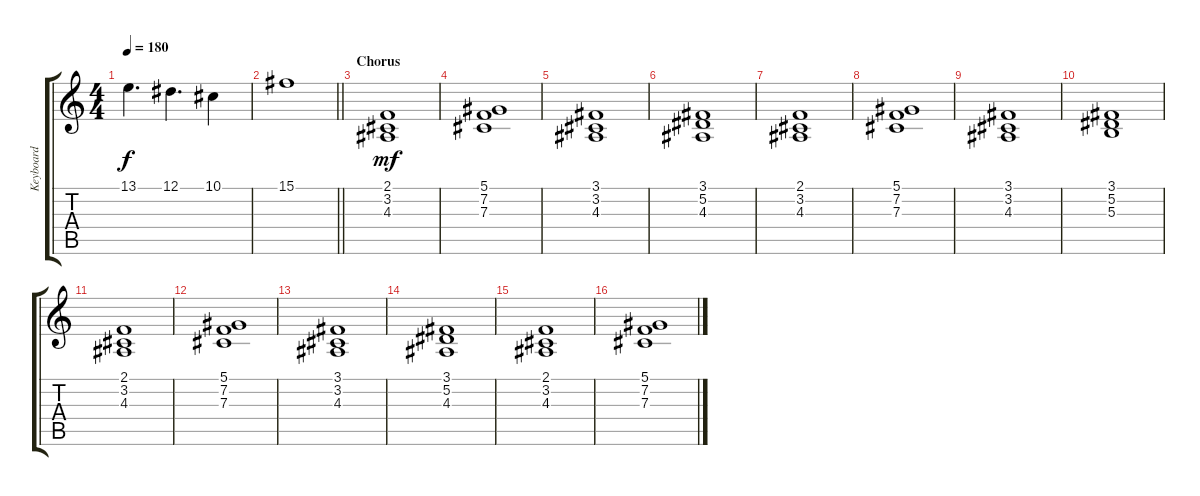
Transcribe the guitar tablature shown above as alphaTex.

\track ("Keyboard" "Keyboard") {instrument stringensemble1}
\staff {score tabs}
\tuning (Eb4 Bb3 Gb3 Db3 Ab2 Eb2) {hide}
\ts (4 4)
\tempo 180
\clef g2
\ks c
13.1.4{d dy f} 12.1.4{d} 10.1.4 |
\barLineRight lightlight
15.1.1 |
\section ("" "Chorus")
(2.1 3.2 4.3).1{dy mf} |
(5.1 7.2 7.3).1 |
(3.1 3.2 4.3).1 |
(3.1 5.2 4.3).1 |
(2.1 3.2 4.3).1 |
(5.1 7.2 7.3).1 |
(3.1 3.2 4.3).1 |
(3.1 5.2 5.3).1 |
(2.1 3.2 4.3).1 |
(5.1 7.2 7.3).1 |
(3.1 3.2 4.3).1 |
(3.1 5.2 4.3).1 |
(2.1 3.2 4.3).1 |
(5.1 7.2 7.3).1
